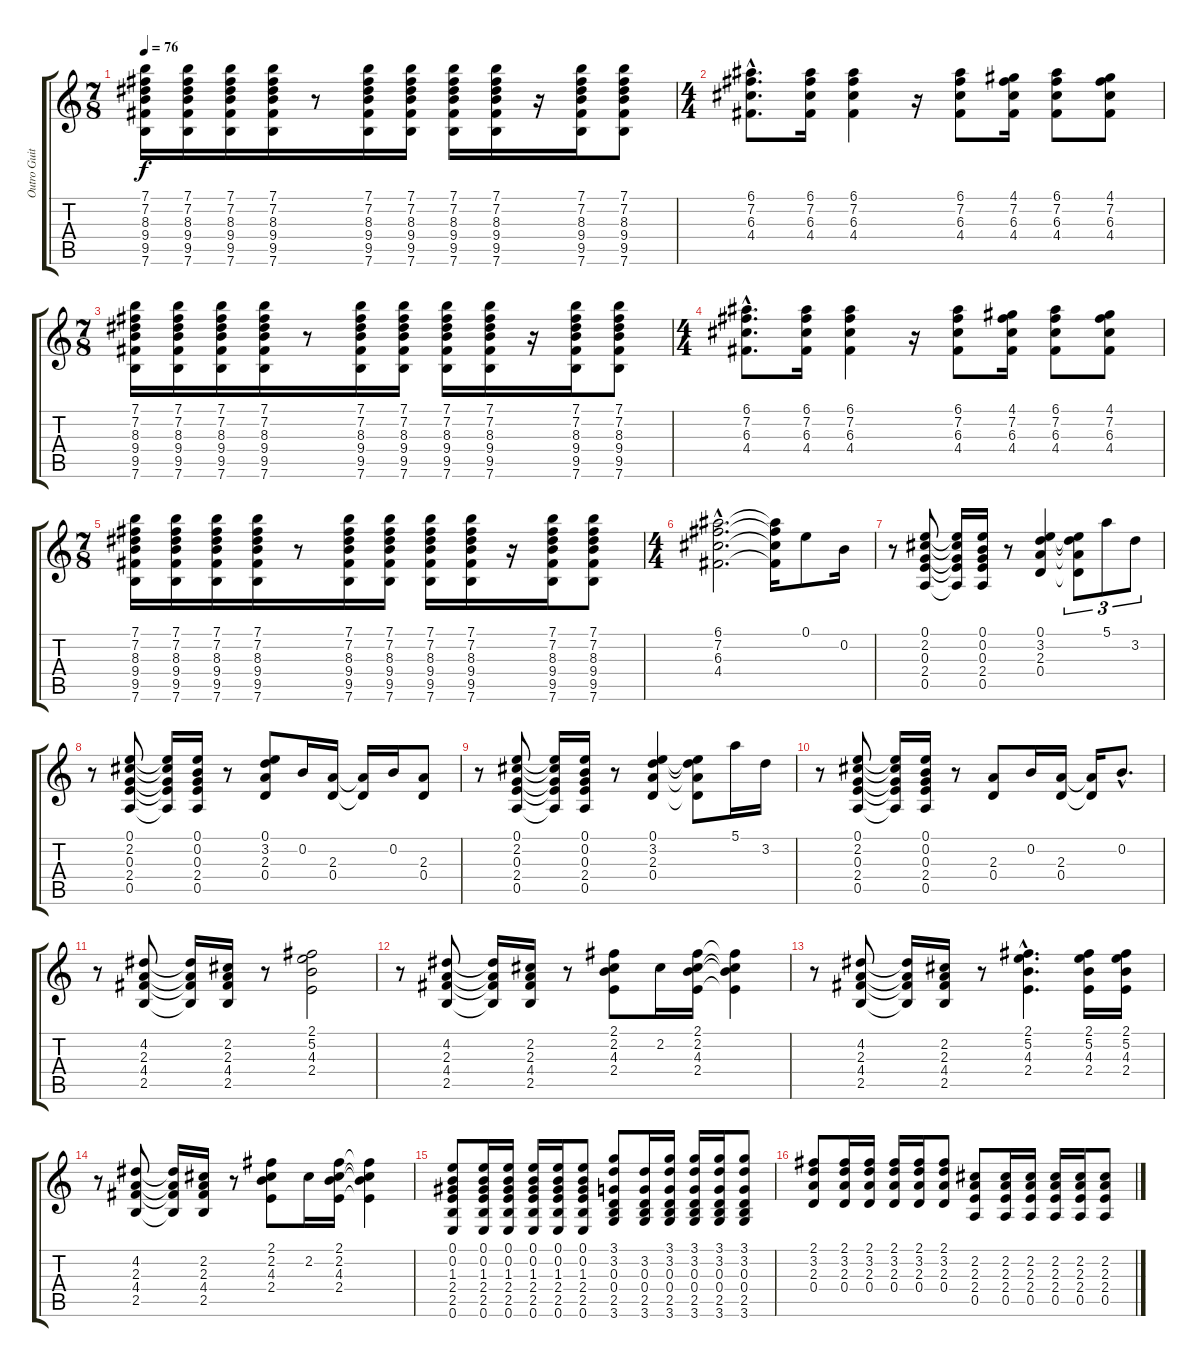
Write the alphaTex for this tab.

\track ("Outro Guitar" "Outro Guit") {instrument electricguitarclean}
\staff {score tabs}
\tuning (E4 B3 G3 D3 A2 E2) {hide}
\ts (7 8)
\tempo 76
\clef g2
\ks c
(7.1 7.2 8.3 9.4 9.5 7.6).16{dy f} (7.1 7.2 8.3 9.4 9.5 7.6).16 (7.1 7.2 8.3 9.4 9.5 7.6).16 (7.1 7.2 8.3 9.4 9.5 7.6).16 r.8 (7.1 7.2 8.3 9.4 9.5 7.6).16 (7.1 7.2 8.3 9.4 9.5 7.6).16 (7.1 7.2 8.3 9.4 9.5 7.6).16 (7.1 7.2 8.3 9.4 9.5 7.6).16 r.16 (7.1 7.2 8.3 9.4 9.5 7.6).16 (7.1 7.2 8.3 9.4 9.5 7.6).8 |
\ts (4 4)
(6.1{hac} 7.2{hac} 6.3{hac} 4.4{hac}).8{d} (6.1 7.2 6.3 4.4).16 (6.1 7.2 6.3 4.4).4 r.16 (6.1 7.2 6.3 4.4).8 (4.1 7.2 6.3 4.4).16 (6.1 7.2 6.3 4.4).8 (4.1 7.2 6.3 4.4).8 |
\ts (7 8)
(7.1 7.2 8.3 9.4 9.5 7.6).16 (7.1 7.2 8.3 9.4 9.5 7.6).16 (7.1 7.2 8.3 9.4 9.5 7.6).16 (7.1 7.2 8.3 9.4 9.5 7.6).16 r.8 (7.1 7.2 8.3 9.4 9.5 7.6).16 (7.1 7.2 8.3 9.4 9.5 7.6).16 (7.1 7.2 8.3 9.4 9.5 7.6).16 (7.1 7.2 8.3 9.4 9.5 7.6).16 r.16 (7.1 7.2 8.3 9.4 9.5 7.6).16 (7.1 7.2 8.3 9.4 9.5 7.6).8 |
\ts (4 4)
(6.1{hac} 7.2{hac} 6.3{hac} 4.4{hac}).8{d} (6.1 7.2 6.3 4.4).16 (6.1 7.2 6.3 4.4).4 r.16 (6.1 7.2 6.3 4.4).8 (4.1 7.2 6.3 4.4).16 (6.1 7.2 6.3 4.4).8 (4.1 7.2 6.3 4.4).8 |
\ts (7 8)
(7.1 7.2 8.3 9.4 9.5 7.6).16 (7.1 7.2 8.3 9.4 9.5 7.6).16 (7.1 7.2 8.3 9.4 9.5 7.6).16 (7.1 7.2 8.3 9.4 9.5 7.6).16 r.8 (7.1 7.2 8.3 9.4 9.5 7.6).16 (7.1 7.2 8.3 9.4 9.5 7.6).16 (7.1 7.2 8.3 9.4 9.5 7.6).16 (7.1 7.2 8.3 9.4 9.5 7.6).16 r.16 (7.1 7.2 8.3 9.4 9.5 7.6).16 (7.1 7.2 8.3 9.4 9.5 7.6).8 |
\ts (4 4)
(6.1{hac} 7.2{hac} 6.3{hac} 4.4{hac}).2{d} (6.1{t} 7.2{t} 6.3{t} 4.4{t}).16 0.1.8 0.2.16 |
r.8 (0.1 2.2 0.3 2.4 0.5).8 (0.1{t} 2.2{t} 0.3{t} 2.4{t} 0.5{t}).16 (0.1 0.2 0.3 2.4 0.5).16 r.8 (0.1 3.2 2.3 0.4).4 (0.1{t} 3.2{t} 2.3{t} 0.4{t}).8{tu (3 2)} 5.1.8{tu (3 2)} 3.2.8{tu (3 2)} |
r.8 (0.1 2.2 0.3 2.4 0.5).8 (0.1{t} 2.2{t} 0.3{t} 2.4{t} 0.5{t}).16 (0.1 0.2 0.3 2.4 0.5).16 r.8 (0.1 3.2 2.3 0.4).8 0.2.16 (2.3 0.4).16 (2.3{t} 0.4{t}).16 0.2.16 (2.3 0.4).8 |
r.8 (0.1 2.2 0.3 2.4 0.5).8 (0.1{t} 2.2{t} 0.3{t} 2.4{t} 0.5{t}).16 (0.1 0.2 0.3 2.4 0.5).16 r.8 (0.1 3.2 2.3 0.4).4 (0.1{t} 3.2{t} 2.3{t} 0.4{t}).8 5.1.16 3.2.16 |
r.8 (0.1 2.2 0.3 2.4 0.5).8 (0.1{t} 2.2{t} 0.3{t} 2.4{t} 0.5{t}).16 (0.1 0.2 0.3 2.4 0.5).16 r.8 (2.3 0.4).8 0.2.16 (2.3 0.4).16 (2.3{t} 0.4{t}).16 0.2{hac}.8{d} |
r.8 (4.2 2.3 4.4 2.5).8 (4.2{t} 2.3{t} 4.4{t} 2.5{t}).16 (2.2 2.3 4.4 2.5).16 r.8 (2.1 5.2 4.3 2.4).2 |
r.8 (4.2 2.3 4.4 2.5).8 (4.2{t} 2.3{t} 4.4{t} 2.5{t}).16 (2.2 2.3 4.4 2.5).16 r.8 (2.1 2.2 4.3 2.4).8 2.2.16 (2.1 2.2 4.3 2.4).16 (2.1{t} 2.2{t} 4.3{t} 2.4{t}).4 |
r.8 (4.2 2.3 4.4 2.5).8 (4.2{t} 2.3{t} 4.4{t} 2.5{t}).16 (2.2 2.3 4.4 2.5).16 r.8 (2.1{hac} 5.2{hac} 4.3{hac} 2.4{hac}).4{d} (2.1 5.2 4.3 2.4).16 (2.1 5.2 4.3 2.4).16 |
r.8 (4.2 2.3 4.4 2.5).8 (4.2{t} 2.3{t} 4.4{t} 2.5{t}).16 (2.2 2.3 4.4 2.5).16 r.8 (2.1 2.2 4.3 2.4).8 2.2.16 (2.1 2.2 4.3 2.4).16 (2.1{t} 2.2{t} 4.3{t} 2.4{t}).4 |
(0.1 0.2 1.3 2.4 2.5 0.6).8 (0.1 0.2 1.3 2.4 2.5 0.6).16 (0.1 0.2 1.3 2.4 2.5 0.6).16 (0.1 0.2 1.3 2.4 2.5 0.6).16 (0.1 0.2 1.3 2.4 2.5 0.6).16 (0.1 0.2 1.3 2.4 2.5 0.6).8 (3.1 3.2 0.3 0.4 2.5 3.6).8 (3.2 0.3 0.4 2.5 3.6).16 (3.1 3.2 0.3 0.4 2.5 3.6).16 (3.1 3.2 0.3 0.4 2.5 3.6).16 (3.1 3.2 0.3 0.4 2.5 3.6).16 (3.1 3.2 0.3 0.4 2.5 3.6).8 |
(2.1 3.2 2.3 0.4).8 (2.1 3.2 2.3 0.4).16 (2.1 3.2 2.3 0.4).16 (2.1 3.2 2.3 0.4).16 (2.1 3.2 2.3 0.4).16 (2.1 3.2 2.3 0.4).8 (2.2 2.3 2.4 0.5).8 (2.2 2.3 2.4 0.5).16 (2.2 2.3 2.4 0.5).16 (2.2 2.3 2.4 0.5).16 (2.2 2.3 2.4 0.5).16 (2.2 2.3 2.4 0.5).8
